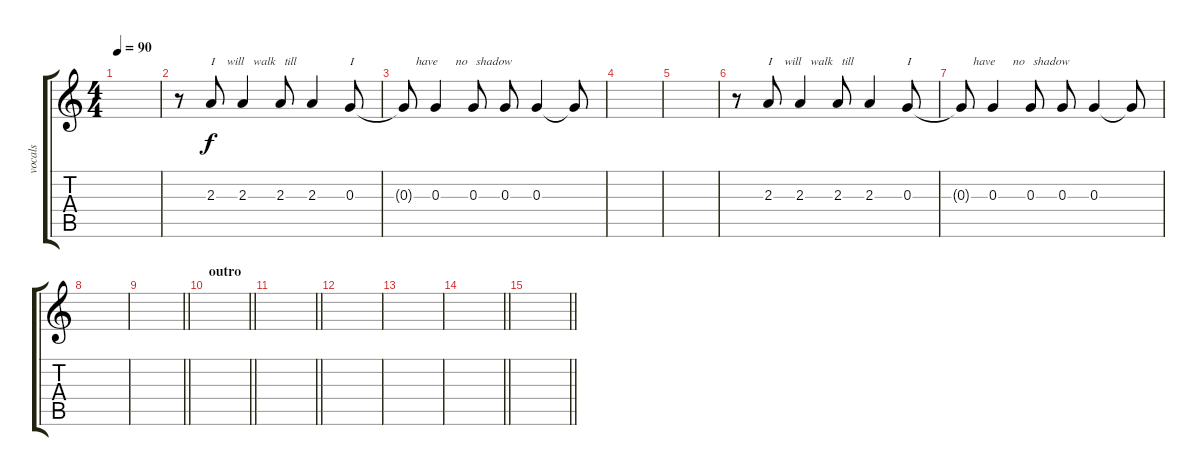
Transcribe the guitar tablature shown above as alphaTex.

\track ("vocals" "vocals") {instrument electricguitarjazz}
\staff {score tabs}
\tuning (E4 B3 G3 D3 A2 E2) {hide}
\ts (4 4)
\tempo 90
\clef g2
\ks c
|
r.8 2.3.8{txt "I    will   walk   till   "} 2.3.4 2.3.8 2.3.4 0.3.8{txt "I"} |
0.3{t}.8{txt "    have      no   shadow"} 0.3.4 0.3.8 0.3.8 0.3.4 0.3{t}.8 |
|
|
r.8 2.3.8{txt "I    will   walk   till   "} 2.3.4 2.3.8 2.3.4 0.3.8{txt "I"} |
0.3{t}.8{txt "    have      no   shadow"} 0.3.4 0.3.8 0.3.8 0.3.4 0.3{t}.8 |
|
\barLineRight lightlight
|
\section ("" "outro")
\barLineRight lightlight
|
\barLineRight lightlight
|
|
|
\barLineRight lightlight
|
\barLineRight lightlight
